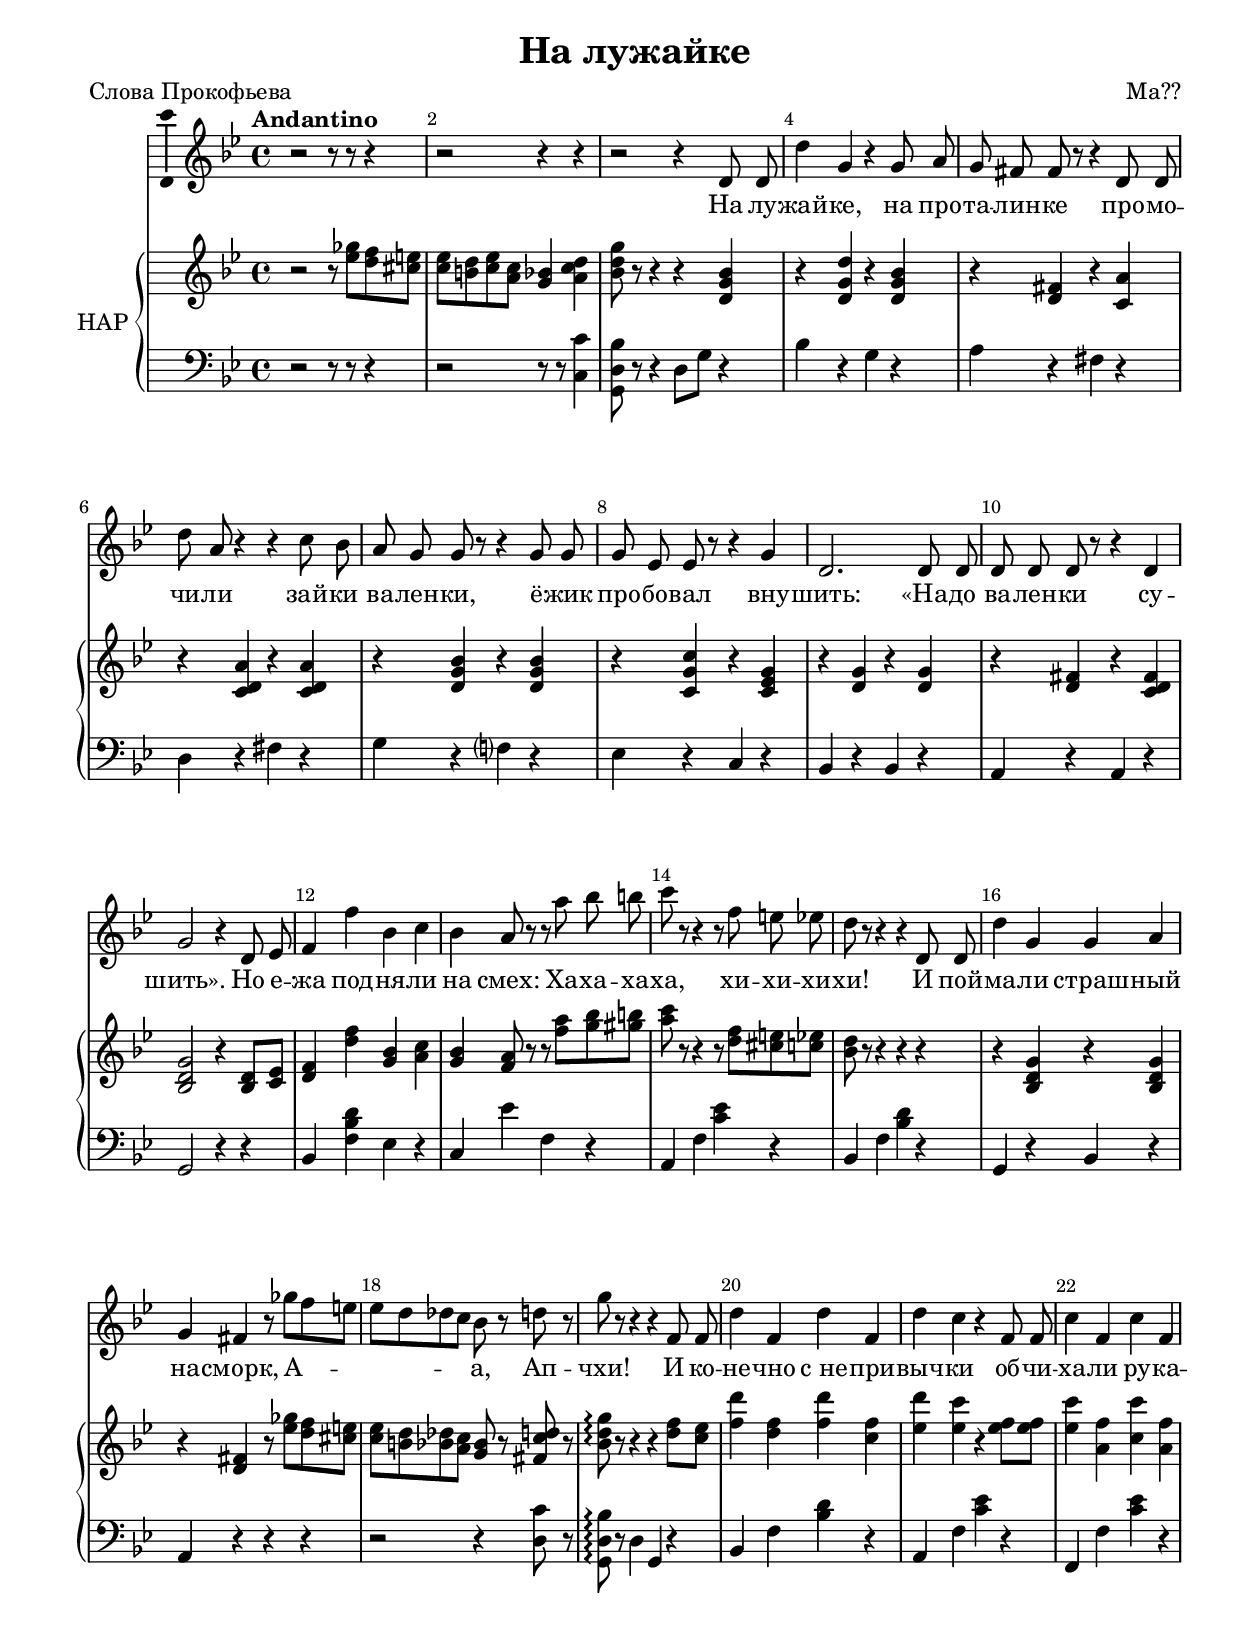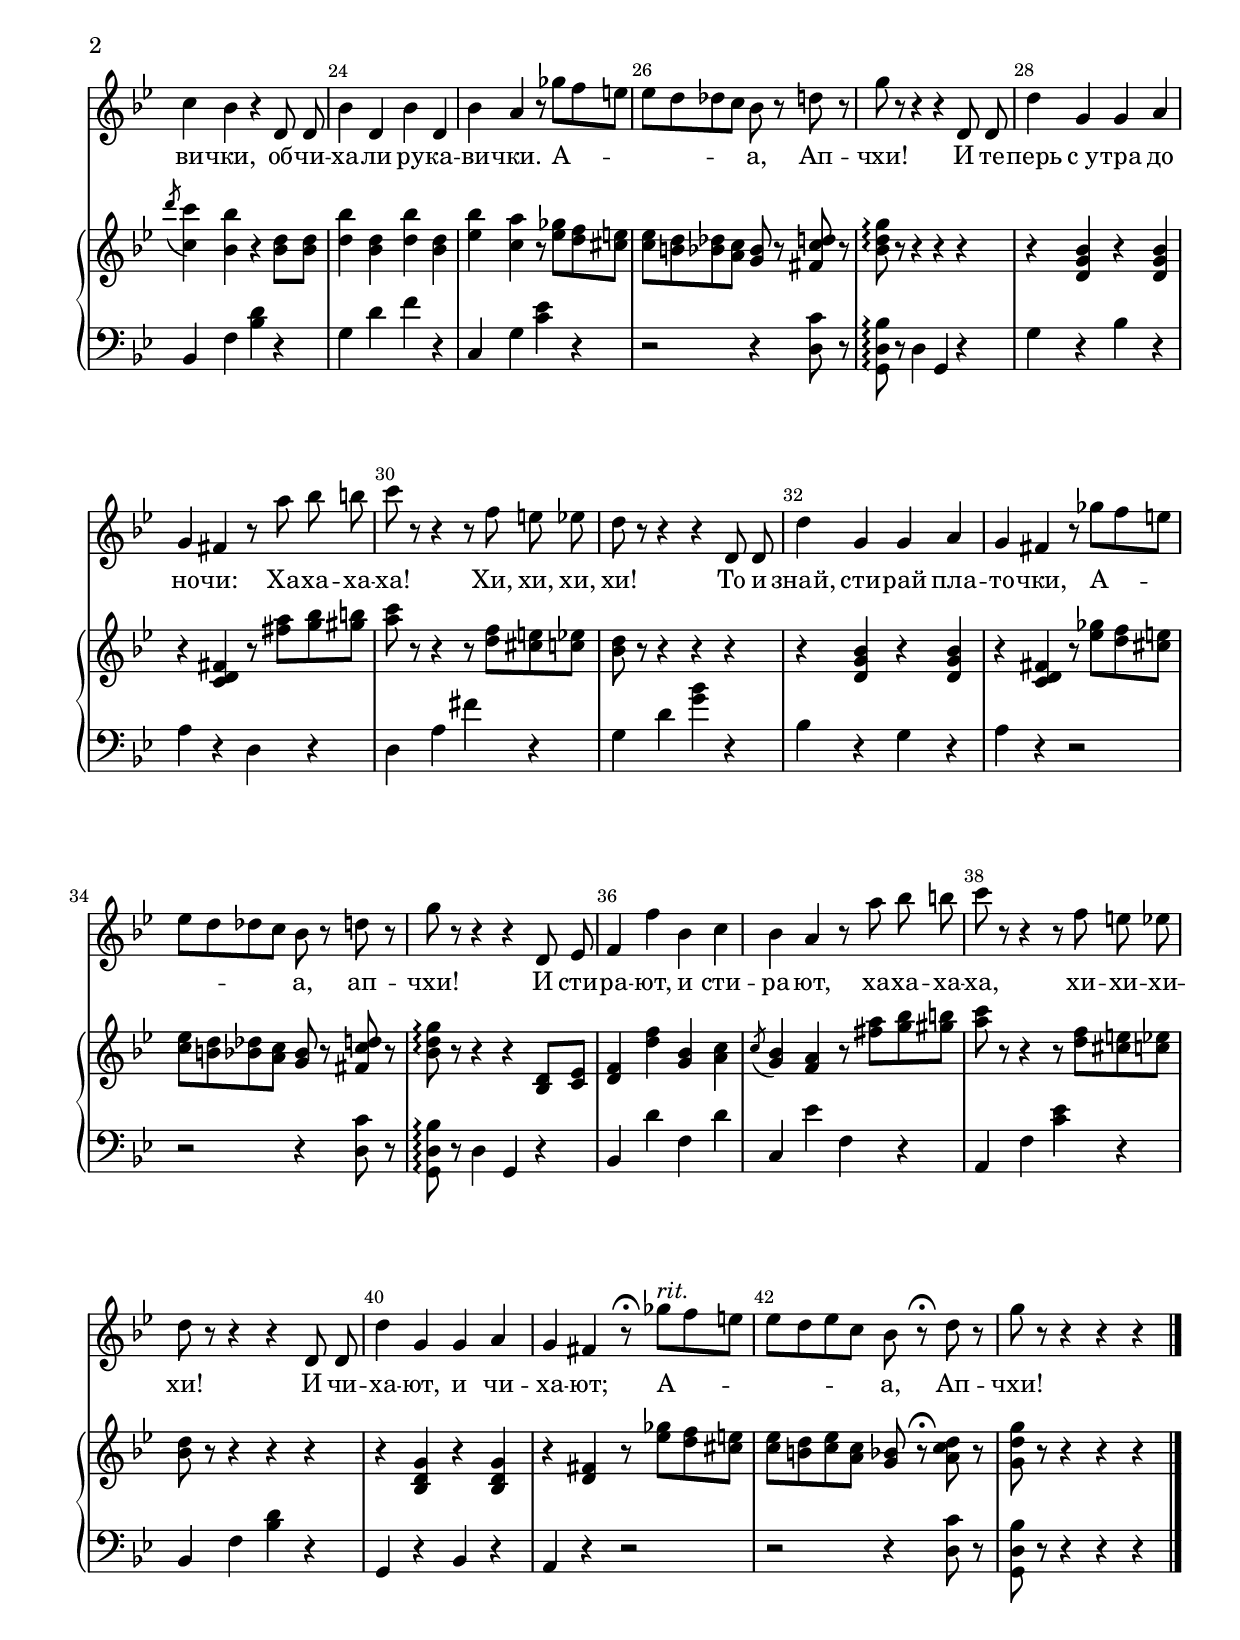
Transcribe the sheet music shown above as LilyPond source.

\version "2.18.2"

#(ly:set-option 'point-and-click #f) 
#(ly:set-option 'midi-extension "mid")
#(set-default-paper-size "a4")
%#(set-global-staff-size 18.5)

\header {
  title = "На лужайке"
  composer = "Ма??"
  %arranger = "arranger"
  poet = "Слова Прокофьева"
  % Удалить строку версии LilyPond 
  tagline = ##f
}

\paper {
  top-margin = 15
  left-margin = 15
  right-margin = 10
  bottom-margin = 15
  indent = 10
  %ragged-bottom = ##t
  ragged-last-bottom = ##f
}

global = {
  \key g \minor
  \time 4/4
 % \numericTimeSignature
}

abr = { \break }
abr = {}

scoreVoice = \relative c' {
  \global
  \dynamicUp
  \autoBeamOff
  \override Score.BarNumber.break-visibility = #end-of-line-invisible
  \set Score.barNumberVisibility = #(every-nth-bar-number-visible 2)
  \tempo "Andantino"
  r2 r8 r r4 |
  r2 r4 r |
  r2 r4 d8 d | \abr
  d'4 g, r g8 a |
  g fis fis r r4 d8 d |
  d' a r4 r c8 bes |
  a g g r r4 g8 g | \abr
  
  g es es r r4 g4 |
  d2. d8 d |
  d d d r r4 d |
  g2 r4 d8 es |
  f4 f' bes, c | \abr
  
  bes a8 r r a' bes b |
  c r r4 r8 f, e es |
  d r r4 r d,8 d |
  d'4 g, g a | \abr
  
  g fis r8 ges'[ f e] |
  es[ d des c] bes r  d r |
  g r r4 r f,8 f |
  d'4 f, d' f, | \abr
  
  d' c r f,8 f |
  c'4 f, c' f, |
  c' bes r d,8 d |
  bes'4 d, bes' d, | \abr
  bes' a r8 ges'8[ f e] |
  es[ d des c] bes r d r |
  g r r4 r d,8 d | \abr
  
  d'4 g, g a |
  g fis r8 a' bes b |
  c r r4 r8 f, e es |
  d r r4 r d,8 d | \abr
  
  d'4 g, g a |
  g fis r8 ges'[ f e] |
  es[ d des c] bes r d r |
  g r r4 r d,8 es | \abr
  
  f4 f' bes, c |
  bes a r8 a' bes b |
  c r r4 r8 f, e es |
  d r r4 r d,8 d | \abr
  
  d'4 g, g a |
  g fis r8\fermata ges'[^\markup\italic"rit." f e] |
  es[ d es c] bes r\fermata d r |
  g r r4 r r | \bar "|."
}

scoreVoiceL = \lyricmode {
  На лу -- жай -- ке, на про -- та -- лин -- ке про -- мо -- чи -- ли зай -- ки ва -- лен -- ки,
  ё -- жик про -- бо -- вал вну -- шить: «На -- до ва -- лен -- ки су -- шить».
  Но е -- жа под -- ня -- ли на смех: Ха -- ха -- ха -- ха, хи -- хи -- хи -- хи!
  И пой -- ма -- ли страш -- ный на -- сморк, А -- _ а, Ап -- чхи!
  И ко -- не -- чно с_не -- при -- выч -- ки об -- чи -- ха -- ли ру -- ка -- ви -- чки,
  об -- чи -- ха -- ли ру -- ка -- ви -- чки.
  А -- _ а, Ап -- чхи!
  И те -- перь с_у -- тра до но -- чи: Ха -- ха -- ха -- ха! Хи, хи, хи, хи!
  То и знай, сти -- рай пла -- то -- чки, А -- _ а, ап -- чхи!
  И сти -- ра -- ют, и сти -- ра -- ют, ха -- ха -- ха -- ха, хи -- хи -- хи -- хи!
  И чи -- ха -- ют, и чи -- ха -- ют; А -- _ а, Ап -- чхи!
}

scoreVoicePart = \new Staff \with {
 % instrumentName = "Voice"
  midiInstrument = "voice oohs"
  \consists "Ambitus_engraver"
} { \scoreVoice }
\addlyrics { \scoreVoiceL }

U = { \change Staff = right }
D = { \change Staff = left }

scoreInstrRight = \relative c'' {
  \global
  \dynamicNeutral
  r2 r8 <es ges> <d f> <cis e> |
  <c es> <b d> <c es> <a c> <g bes>4 <a c d> |
  <bes d g>8 r r4 r <d, g bes> |
  
  r <d g d'> r <d g bes> |
  r <d fis> r <c a'> |
  r <c d a'> r q |
  r <d g bes> r q |
  
  r <c g' c> r <c es g> |
  r <d g> r q |
  r <d fis> r <c d fis> |
  <bes d g>2 r4 <bes d>8 <c es> |
  <d f>4 <d' f> <g, bes> <a c> |
  
  <g bes> <f a>8 r r <f' a> <g bes> <gis b> |
  <a c> r r4 r8 <d, f> <cis e> <c es> |
  <bes d> r r4 r r |
  r <bes, d g> r q |
  
  r <d fis> r8 <es' ges> <d f> <cis e> |
  <c es> <b d> <bes des> <a c> <g bes>8 r <fis c' d> r |
  <bes d g>\arpeggio r r4 r <d f>8 <c es>
  <f d'>4 <d f> <f d'> <c f> |
  
  <es d'> <es c'> r <es f>8 q |
  <es c'>4 <a, f'> <c c'> <a f'> |
  \acciaccatura d'8 <c, c'>4 <bes bes'> r <bes d>8 q |
  <d bes'>4 <bes d> <d bes'> <bes d> |
  
  <es bes'> <c a'> r8 <es ges> <d f> <cis e> |
  <c es> <b d> <bes des> <a c> <g bes>8 r <fis c' d> r |
  <bes d g>\arpeggio r r4 r r |
  
  r <d, g bes> r q |
  r <c d fis> r8 <fis' a> <g bes> <gis b> |
  <a c>  r r4 r8 <d, f> <cis e> <c es> |
  <bes d> r8 r4 r r |
  
  r <d, g bes> r q |
  r <c d fis> r8 <es' ges> <d f> <cis e> |
  <c es> <b d> <bes des> <a c> <g bes>8 r <fis c' d> r |
  <bes d g>\arpeggio r r4 r <bes, d>8 <c es> |
  
  <d f>4 <d' f> <g, bes> <a c> |
  \acciaccatura c8 <g bes>4 <f a> r8 <fis' a> <g bes> <gis b> |
  <a c>  r r4 r8 <d, f> <cis e> <c es> |
  <bes d> r8 r4 r r |
  
  r <bes, d g> r q |
  r <d fis> r8 <es' ges> <d f> <cis e> |
  <c es> <b d> <c es> <a c> <g bes>8 r\fermata <a c d>8 r |
  <g d' g>8 r r4 r r
}

scoreInstrLeft = \relative c {
  \global \clef bass
  \dynamicUp
  r2 r8 r r4 |
  r2 r8 r <c c'>4
  <g d' bes'>8 r r4 d'8 g r4 |
  
  bes r g r |
  a r fis r |
  d r fis r |
  g r f? r |
  
  es r c r |
  bes r bes r |
  a r a r |
  g2 r4 r |
  bes4 <f' bes d> es r |
  
  c es' f, r |
  a, f' <c' es> r |
  bes, f' <bes d> r |
  g, r bes r |
  
  a r r r |
  r2 r4 <d c'>8 r |
  <g, d' bes'>\arpeggio r d'4 g, r
  bes f' <bes d> r |
  
  a, f' <c' es> r |
  f,, f' <c' es> r |
  bes, f' <bes d> r |
  g d' f r |
  
  c, g' <c es> r |
  r2 r4 <d, c'>8 r |
  <g, d' bes'>\arpeggio r d'4 g, r |
  
  g' r bes r |
  a r d, r |
  d a' fis' r |
  g, d' <g bes> r |
  
  bes, r g r |
  a r r2 |
  r r4 <d, c'>8 r |
  <g, d' bes'>\arpeggio r d'4 g, r |
  
  bes d' f, d' |
  c, es' f, r |
  a, f' <c' es> r |
  bes, f' <bes d> r |
  
  g, r bes r |
  a r r2 |
  r r4 <d c'>8 r |
  <g, d' bes'>8 r r4 r r

}



scoreInstrPart =   \new PianoStaff \with {
    instrumentName = "НАР"
  } <<
    \new Staff = "right" \with {
      midiInstrument = "church organ"
    } \scoreInstrRight
    \new Staff = "left" \with {
      midiInstrument = "church organ"
    } \scoreInstrLeft
  >>



\bookpart {
  \header {
%  piece = "Fis-dur"
  }
  \score {
  %  \transpose f fis
    <<
      \new ChoirStaff <<
        \scoreVoicePart
      >>
      \scoreInstrPart
    >>
    \layout { 
      \context {
        \Score
      }
      \context {
        \Staff
      }
    %Metronome_mark_engraver
    }
    \midi {
      \tempo 4=90
    }
  }
}
